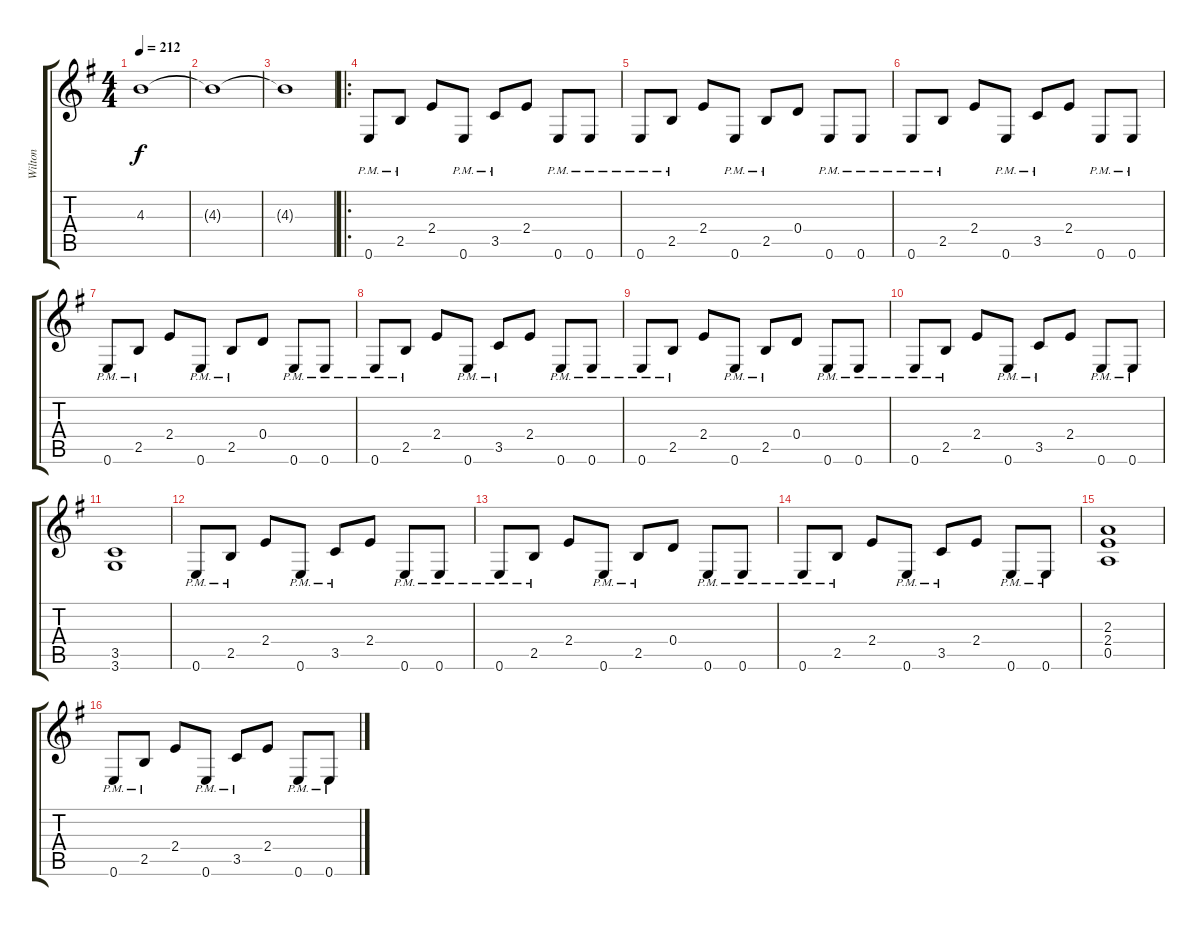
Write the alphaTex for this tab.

\track ("Wilton" "Wilton") {instrument distortionguitar}
\staff {score tabs}
\tuning (E4 B3 G3 D3 A2 E2) {hide}
\ts (4 4)
\tempo 212
\clef g2
\ks g
4.3{t}.1{dy f} |
4.3{t}.1 |
4.3{t}.1 |
\ro
0.6{pm}.8 2.5{pm}.8 2.4.8 0.6{pm}.8 3.5{pm}.8 2.4.8 0.6{pm}.8 0.6{pm}.8 |
0.6{pm}.8 2.5{pm}.8 2.4.8 0.6{pm}.8 2.5{pm}.8 0.4.8 0.6{pm}.8 0.6{pm}.8 |
0.6{pm}.8 2.5{pm}.8 2.4.8 0.6{pm}.8 3.5{pm}.8 2.4.8 0.6{pm}.8 0.6{pm}.8 |
0.6{pm}.8 2.5{pm}.8 2.4.8 0.6{pm}.8 2.5{pm}.8 0.4.8 0.6{pm}.8 0.6{pm}.8 |
0.6{pm}.8 2.5{pm}.8 2.4.8 0.6{pm}.8 3.5{pm}.8 2.4.8 0.6{pm}.8 0.6{pm}.8 |
0.6{pm}.8 2.5{pm}.8 2.4.8 0.6{pm}.8 2.5{pm}.8 0.4.8 0.6{pm}.8 0.6{pm}.8 |
0.6{pm}.8 2.5{pm}.8 2.4.8 0.6{pm}.8 3.5{pm}.8 2.4.8 0.6{pm}.8 0.6{pm}.8 |
(3.5 3.6).1 |
0.6{pm}.8 2.5{pm}.8 2.4.8 0.6{pm}.8 3.5{pm}.8 2.4.8 0.6{pm}.8 0.6{pm}.8 |
0.6{pm}.8 2.5{pm}.8 2.4.8 0.6{pm}.8 2.5{pm}.8 0.4.8 0.6{pm}.8 0.6{pm}.8 |
0.6{pm}.8 2.5{pm}.8 2.4.8 0.6{pm}.8 3.5{pm}.8 2.4.8 0.6{pm}.8 0.6{pm}.8 |
(2.3 2.4 0.5).1 |
0.6{pm}.8 2.5{pm}.8 2.4.8 0.6{pm}.8 3.5{pm}.8 2.4.8 0.6{pm}.8 0.6{pm}.8
